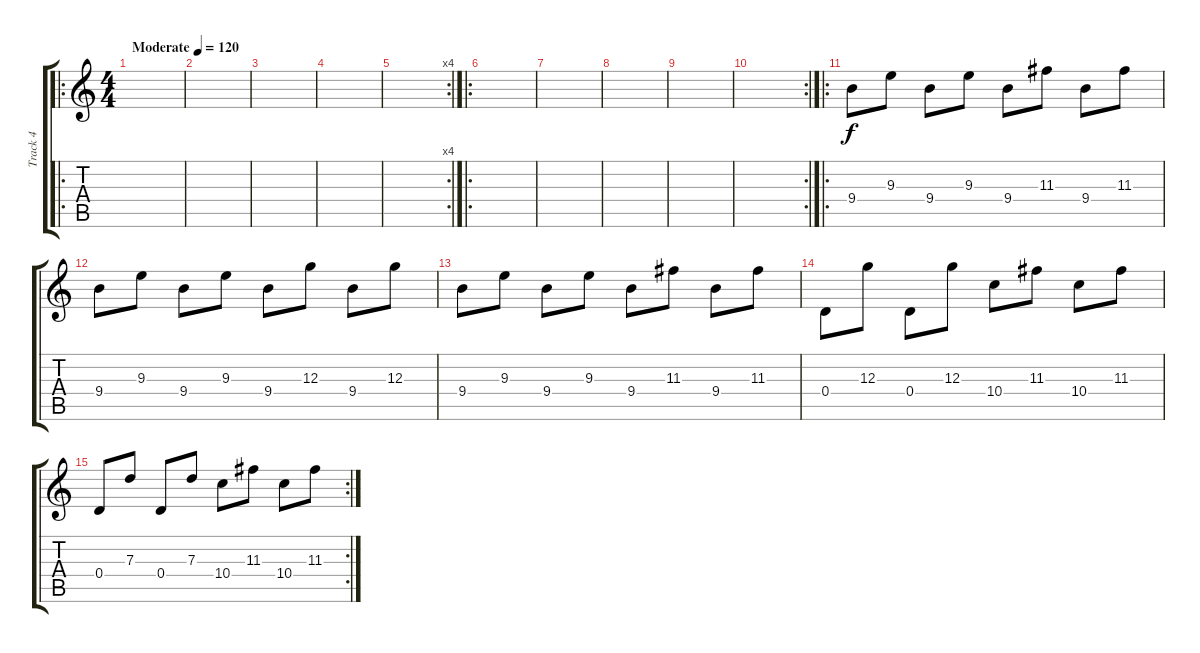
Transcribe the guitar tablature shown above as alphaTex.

\track ("Track 4" "Track 4") {instrument distortionguitar}
\staff {score tabs}
\tuning (E4 B3 G3 D3 A2 E2) {hide}
\ro
\ts (4 4)
\tempo (120 "Moderate")
\clef g2
\ks c
|
|
|
|
\rc 4
|
\ro
|
|
|
|
\rc 2
|
\ro
9.4.8 9.3.8 9.4.8 9.3.8 9.4.8 11.3.8 9.4.8 11.3.8 |
9.4.8 9.3.8 9.4.8 9.3.8 9.4.8 12.3.8 9.4.8 12.3.8 |
9.4.8 9.3.8 9.4.8 9.3.8 9.4.8 11.3.8 9.4.8 11.3.8 |
0.4.8 12.3.8 0.4.8 12.3.8 10.4.8 11.3.8 10.4.8 11.3.8 |
\rc 2
0.4.8 7.3.8 0.4.8 7.3.8 10.4.8 11.3.8 10.4.8 11.3.8
